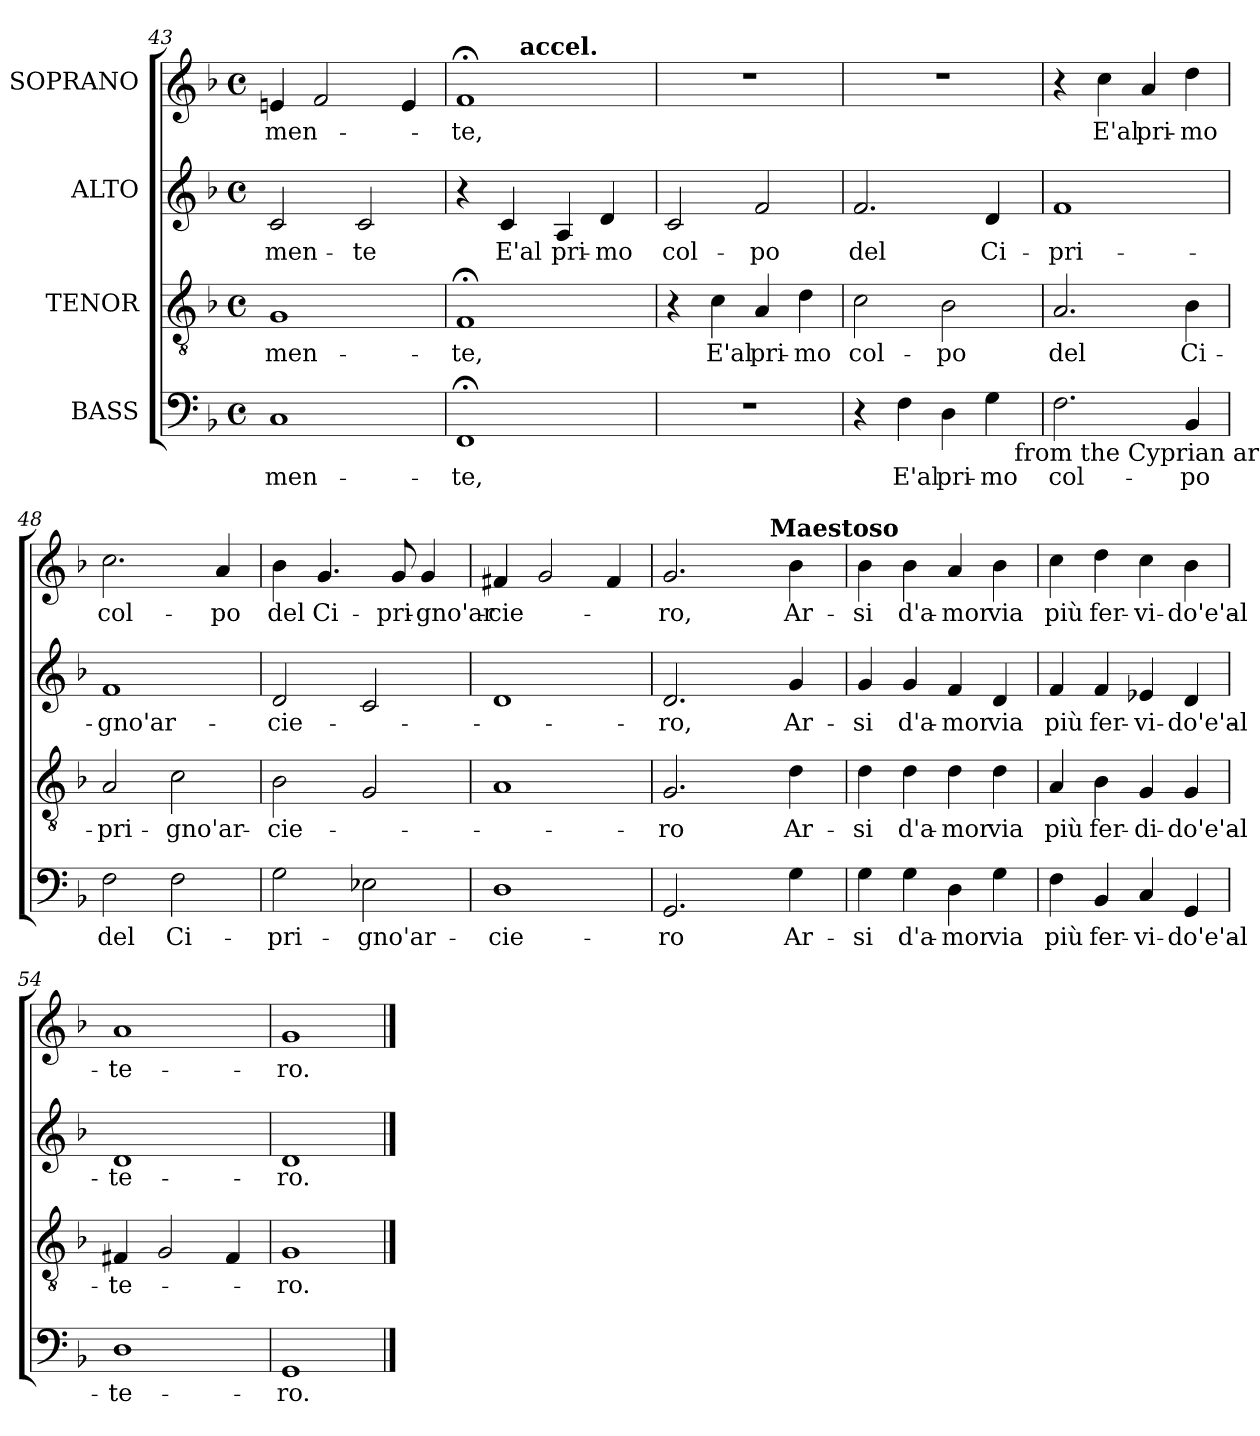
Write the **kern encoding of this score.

**kern	**text	**kern	**text	**kern	**text	**kern	**text
*part4	*part4	*part3	*part3	*part2	*part2	*part1	*part1
*staff4	*staff4	*staff3	*staff3	*staff2	*staff2	*staff1	*staff1
*I"BASS	*	*I"TENOR	*	*I"ALTO	*	*I"SOPRANO	*
*clefF4	*	*clefGv2	*	*clefG2	*	*clefG2	*
*k[b-]	*	*k[b-]	*	*k[b-]	*	*k[b-]	*
*F:	*	*F:	*	*F:	*	*F:	*
*M4/4	*	*M4/4	*	*M4/4	*	*M4/4	*
*met(c)	*	*met(c)	*	*met(c)	*	*met(c)	*
=43	=43	=43	=43	=43	=43	=43	=43
!	!LO:LY:b	!	!LO:LY:b	!	!LO:LY:b	!	!LO:LY:b
1C	men-	1G	men-	2c/	men-	4en/	men-
.	.	.	.	.	.	2f/	.
!	!	!	!	!	!LO:LY:b	!	!
.	.	.	.	2c/	-te	.	.
.	.	.	.	.	.	4e/	.
=44	=44	=44	=44	=44	=44	=44	=44
!	!LO:LY:b	!	!LO:LY:b	!	!	!	!LO:LY:b
*	*	*	*	*	*	*^	*
1FF;	-te,	1F;	-te,	4r	.	1f;	4ryy	-te,
!	!	!	!	!	!LO:LY:b	!	!	!
.	.	.	.	4c/	E'al	.	16ryy	.
!	!	!	!	!	!	!	!LO:TX:a:B:t=accel.	!
.	.	.	.	.	.	.	2ryy	.
!	!	!	!	!	!LO:LY:b	!	!	!
.	.	.	.	4A/	pri-	.	.	.
!	!	!	!	!	!LO:LY:b	!	!	!
.	.	.	.	4d/	-mo	.	.	.
.	.	.	.	.	.	.	8.ryy	.
=45	=45	=45	=45	=45	=45	=45	=45	=45
!	!	!	!	!	!LO:LY:b	!	!	!
*	*	*	*	*	*	*v	*v	*
1r	.	4r	.	2c/	col-	1r	.
!	!	!	!LO:LY:b	!	!	!	!
.	.	4c\	E'al	.	.	.	.
!	!	!	!LO:LY:b	!	!LO:LY:b	!	!
.	.	4A/	pri-	2f/	-po	.	.
!	!	!	!LO:LY:b	!	!	!	!
.	.	4d\	-mo	.	.	.	.
!!LO:PB:g=z
=46	=46	=46	=46	=46	=46	=46	=46
!	!	!	!LO:LY:b	!	!LO:LY:b	!	!
*^	*	*	*	*	*	*	*
4r	2..ryy	.	2c\	col-	2.f/	del	1r	.
!	!	!LO:LY:b	!	!	!	!	!	!
4F\	.	E'al	.	.	.	.	.	.
!	!	!LO:LY:b	!	!LO:LY:b	!	!	!	!
4D\	.	pri-	2B-\	-po	.	.	.	.
!	!	!LO:LY:b	!	!	!	!LO:LY:b	!	!
4G\	.	-mo	.	.	4d/	Ci-	.	.
!	!LO:TX:b:t=from the Cyprian archer, I burned with love ever more fervent and proud.	!	!	!	!	!	!	!
.	8ryy	.	.	.	.	.	.	.
=47	=47	=47	=47	=47	=47	=47	=47	=47
!	!	!LO:LY:b	!	!LO:LY:b	!	!LO:LY:b	!	!
*v	*v	*	*	*	*	*	*	*
2.F\	col-	2.A/	del	1f	-pri-	4r	.
!	!	!	!	!	!	!	!LO:LY:b
.	.	.	.	.	.	4cc\	E'al
!	!	!	!	!	!	!	!LO:LY:b
.	.	.	.	.	.	4a/	pri-
!	!LO:LY:b	!	!LO:LY:b	!	!	!	!LO:LY:b
4BB-/	-po	4B-\	Ci-	.	.	4dd\	-mo
=48	=48	=48	=48	=48	=48	=48	=48
!	!LO:LY:b	!	!LO:LY:b	!	!LO:LY:b	!	!LO:LY:b
2F\	del	2A/	-pri-	1f	-gno'ar-	2.cc\	col-
!	!LO:LY:b	!	!LO:LY:b	!	!	!	!
2F\	Ci-	2c\	-gno'ar-	.	.	.	.
!	!	!	!	!	!	!	!LO:LY:b
.	.	.	.	.	.	4a/	-po
=49	=49	=49	=49	=49	=49	=49	=49
!	!LO:LY:b	!	!LO:LY:b	!	!LO:LY:b	!	!LO:LY:b
2G\	-pri-	2B-\	-cie-	2d/	-cie-	4b-\	del
!	!	!	!	!	!	!	!LO:LY:b
.	.	.	.	.	.	4.g/	Ci-
!	!LO:LY:b	!	!	!	!	!	!
2E-X\	-gno'ar-	2G/	.	2c/	.	.	.
!	!	!	!	!	!	!	!LO:LY:b
.	.	.	.	.	.	8g/	-pri-
!	!	!	!	!	!	!	!LO:LY:b
.	.	.	.	.	.	4g/	-gno'ar-
=50	=50	=50	=50	=50	=50	=50	=50
!	!LO:LY:b	!	!	!	!	!	!LO:LY:b
1D	-cie-	1A	.	1d	.	4f#X/	-cie-
.	.	.	.	.	.	2g/	.
.	.	.	.	.	.	4f#</	.
!!LO:LB:g=z
=51	=51	=51	=51	=51	=51	=51	=51
!	!LO:LY:b	!	!LO:LY:b	!	!LO:LY:b	!	!LO:LY:b
*	*	*	*	*	*	*^	*
2.GG/	-ro	2.G/	-ro	2.d/	-ro,	2.g/	2ryy	-ro,
.	.	.	.	.	.	.	8.ryy	.
!	!	!	!	!	!	!	!LO:TX:a:B:t=Maestoso	!
.	.	.	.	.	.	.	4ryy	.
!	!LO:LY:b	!	!LO:LY:b	!	!LO:LY:b	!	!	!LO:LY:b
4G\	Ar-	4d\	Ar-	4g/	Ar-	4b-\	.	Ar-
.	.	.	.	.	.	.	16ryy	.
=52	=52	=52	=52	=52	=52	=52	=52	=52
!	!LO:LY:b	!	!LO:LY:b	!	!LO:LY:b	!	!	!LO:LY:b
*	*	*	*	*	*	*v	*v	*
4G\	-si	4d\	-si	4g/	-si	4b-\	-si
!	!LO:LY:b	!	!LO:LY:b	!	!LO:LY:b	!	!LO:LY:b
4G\	d'a-	4d\	d'a-	4g/	d'a-	4b-\	d'a-
!	!LO:LY:b	!	!LO:LY:b	!	!LO:LY:b	!	!LO:LY:b
4D\	-mor	4d\	-mor	4f/	-mor	4a/	-mor
!	!LO:LY:b	!	!LO:LY:b	!	!LO:LY:b	!	!LO:LY:b
4G\	via	4d\	via	4d/	via	4b-\	via
=53	=53	=53	=53	=53	=53	=53	=53
!	!LO:LY:b	!	!LO:LY:b	!	!LO:LY:b	!	!LO:LY:b
4F\	più	4A/	più	4f/	più	4cc\	più
!	!LO:LY:b	!	!LO:LY:b	!	!LO:LY:b	!	!LO:LY:b
4BB-/	fer-	4B-\	fer-	4f/	fer-	4dd\	fer-
!	!LO:LY:b	!	!LO:LY:b	!	!LO:LY:b	!	!LO:LY:b
4C/	-vi-	4G/	-di-	4e-X/	-vi-	4cc\	-vi-
!	!LO:LY:b	!	!LO:LY:b	!	!LO:LY:b	!	!LO:LY:b
4GG/	-do'e'al-	4G/	-do'e'al-	4d/	-do'e'al-	4b-\	-do'e'al-
=54	=54	=54	=54	=54	=54	=54	=54
!	!LO:LY:b	!	!LO:LY:b	!	!LO:LY:b	!	!LO:LY:b
1D	-te-	4F#X/	-te-	1d	-te-	1a	-te-
.	.	2G/	.	.	.	.	.
.	.	4F#/	.	.	.	.	.
=55	=55	=55	=55	=55	=55	=55	=55
!	!LO:LY:b	!	!LO:LY:b	!	!LO:LY:b	!	!LO:LY:b
1GG	-ro.	1G	-ro.	1d	-ro.	1g	-ro.
==	==	==	==	==	==	==	==
*-	*-	*-	*-	*-	*-	*-	*-
